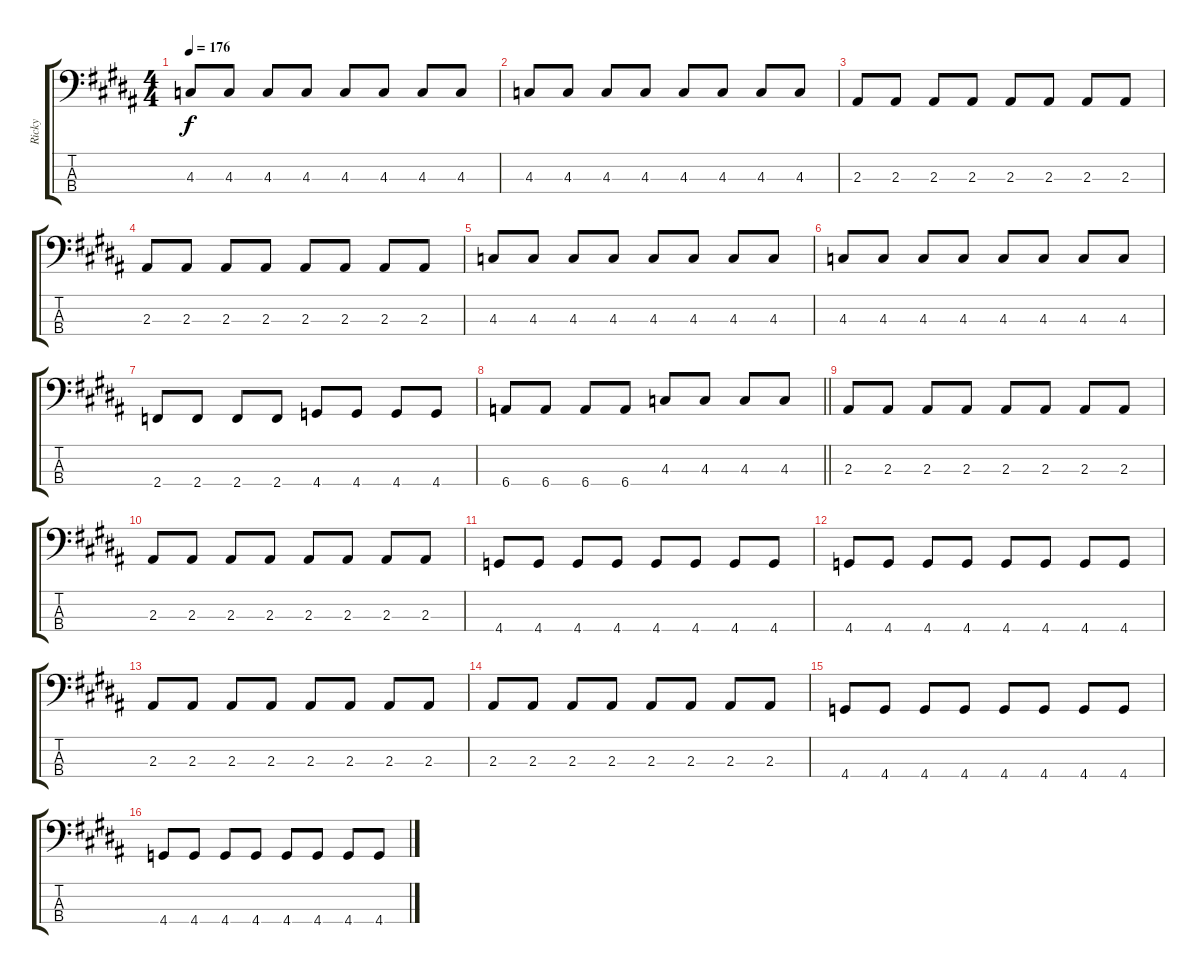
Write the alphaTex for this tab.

\track ("Ricky" "Ricky") {instrument electricbasspick}
\staff {score tabs}
\tuning (Gb2 Db2 Ab1 Eb1) {hide}
\ts (4 4)
\tempo 176
\clef f4
\ks b
4.3.8{dy f} 4.3.8 4.3.8 4.3.8 4.3.8 4.3.8 4.3.8 4.3.8 |
4.3.8 4.3.8 4.3.8 4.3.8 4.3.8 4.3.8 4.3.8 4.3.8 |
2.3.8 2.3.8 2.3.8 2.3.8 2.3.8 2.3.8 2.3.8 2.3.8 |
2.3.8 2.3.8 2.3.8 2.3.8 2.3.8 2.3.8 2.3.8 2.3.8 |
4.3.8 4.3.8 4.3.8 4.3.8 4.3.8 4.3.8 4.3.8 4.3.8 |
4.3.8 4.3.8 4.3.8 4.3.8 4.3.8 4.3.8 4.3.8 4.3.8 |
2.4.8 2.4.8 2.4.8 2.4.8 4.4.8 4.4.8 4.4.8 4.4.8 |
\barLineRight lightlight
6.4.8 6.4.8 6.4.8 6.4.8 4.3.8 4.3.8 4.3.8 4.3.8 |
2.3.8 2.3.8 2.3.8 2.3.8 2.3.8 2.3.8 2.3.8 2.3.8 |
2.3.8 2.3.8 2.3.8 2.3.8 2.3.8 2.3.8 2.3.8 2.3.8 |
4.4.8 4.4.8 4.4.8 4.4.8 4.4.8 4.4.8 4.4.8 4.4.8 |
4.4.8 4.4.8 4.4.8 4.4.8 4.4.8 4.4.8 4.4.8 4.4.8 |
2.3.8 2.3.8 2.3.8 2.3.8 2.3.8 2.3.8 2.3.8 2.3.8 |
2.3.8 2.3.8 2.3.8 2.3.8 2.3.8 2.3.8 2.3.8 2.3.8 |
4.4.8 4.4.8 4.4.8 4.4.8 4.4.8 4.4.8 4.4.8 4.4.8 |
4.4.8 4.4.8 4.4.8 4.4.8 4.4.8 4.4.8 4.4.8 4.4.8
